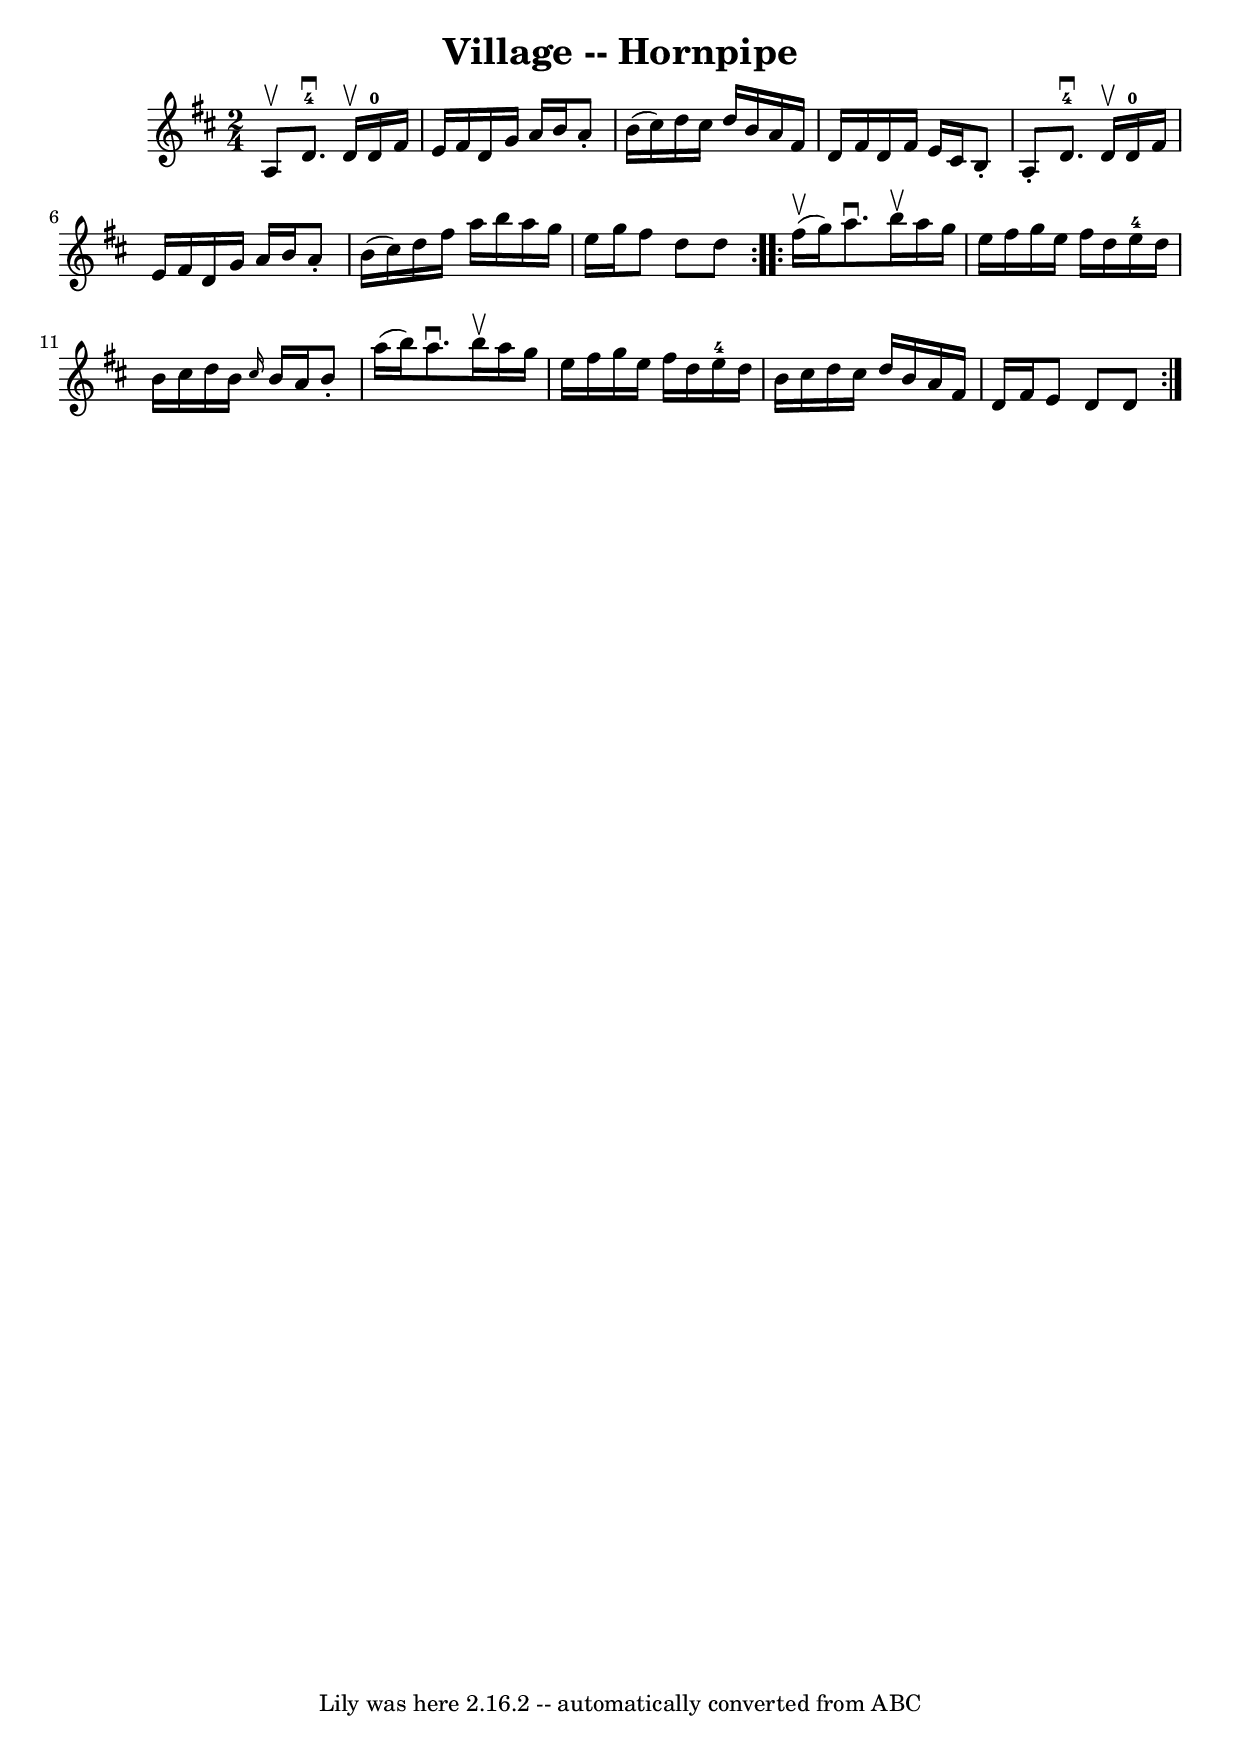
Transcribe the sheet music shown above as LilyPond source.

\version "2.7.40"
\include "Mammoth.ily"
\header {
	%% book = "Cole's 1000 Fiddle Tunes"
	crossRefNumber = "1"
	footnotes = ""
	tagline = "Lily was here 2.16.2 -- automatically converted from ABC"
	title = "Village -- Hornpipe"
}
voicedefault =  {


\repeat volta 2 {
\time 2/4 \key d \major a8^\upbow |
 d'8.-4^\downbow d'16 
^\upbow d'16-0 fis'16 e'16 fis'16  |
 d'16 g'16    
a'16 b'16 a'8 -. b'16 (cis''16) |
 d''16 cis''16    
d''16 b'16 a'16 fis'16 d'16 fis'16  |
 d'16 fis'16    
e'16 cis'16 b8 -. a8 -. |
 d'8.-4^\downbow d'16 
^\upbow d'16-0 fis'16 e'16 fis'16  |
 d'16 g'16    
a'16 b'16 a'8 -. b'16 (cis''16) |
 d''16 fis''16    
a''16 b''16 a''16 g''16 e''16 g''16  |
 fis''8 d''8   
 d''8  }     \repeat volta 2 { fis''16 (^\upbow g''16) |
   
a''8.^\downbow b''16^\upbow a''16 g''16 e''16 fis''16  |
  
 g''16 e''16 fis''16 d''16 e''16-4 d''16 b'16 cis''16  
|
 d''16 b'16  \grace { cis''16  } b'16 a'16 b'8 -.   
a''16 (b''16) |
 a''8.^\downbow b''16^\upbow a''16    
g''16 e''16 fis''16  |
 g''16 e''16 fis''16 d''16      
e''16-4 d''16 b'16 cis''16  |
 d''16 cis''16 d''16    
b'16 a'16 fis'16 d'16 fis'16  |
 e'8 d'8 d'8  }   
}

\score{
    <<

	\context Staff="default"
	{
	    \voicedefault 
	}

    >>
	\layout {
	}
	\midi {}
}
